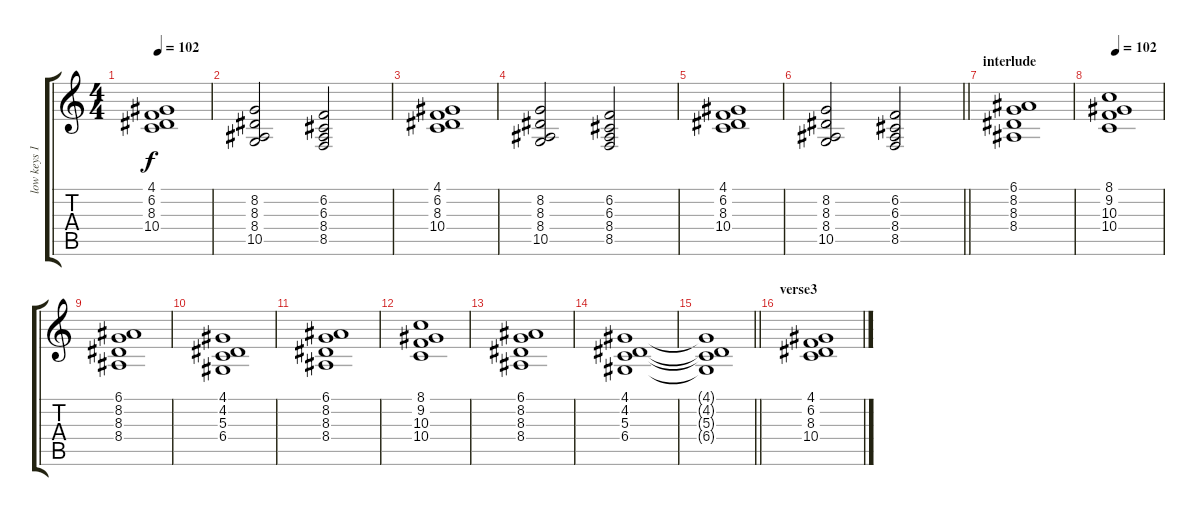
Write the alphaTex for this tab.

\track ("low keys 1" "low keys 1") {instrument frenchhorn}
\staff {score tabs}
\tuning (E4 B3 G3 D3 A2 E2) {hide}
\ts (4 4)
\tempo 102
\clef g2
\ks c
(4.1 6.2 8.3 10.4).1{dy f} |
(8.2 8.3 8.4 10.5).2 (6.2 6.3 8.4 8.5).2 |
(4.1 6.2 8.3 10.4).1 |
(8.2 8.3 8.4 10.5).2 (6.2 6.3 8.4 8.5).2 |
(4.1 6.2 8.3 10.4).1 |
\barLineRight lightlight
(8.2 8.3 8.4 10.5).2 (6.2 6.3 8.4 8.5).2 |
\section ("" "interlude")
(6.1 8.2 8.3 8.4).1{volume 11} |
\tempo 102
(8.1 9.2 10.3 10.4).1 |
(6.1 8.2 8.3 8.4).1 |
(4.1 4.2 5.3 6.4).1 |
(6.1 8.2 8.3 8.4).1 |
(8.1 9.2 10.3 10.4).1 |
(6.1 8.2 8.3 8.4).1 |
(4.1 4.2 5.3 6.4).1 |
\barLineRight lightlight
(4.1{t} 4.2{t} 5.3{t} 6.4{t}).1 |
\section ("" "verse3")
(4.1 6.2 8.3 10.4).1{volume 9}
